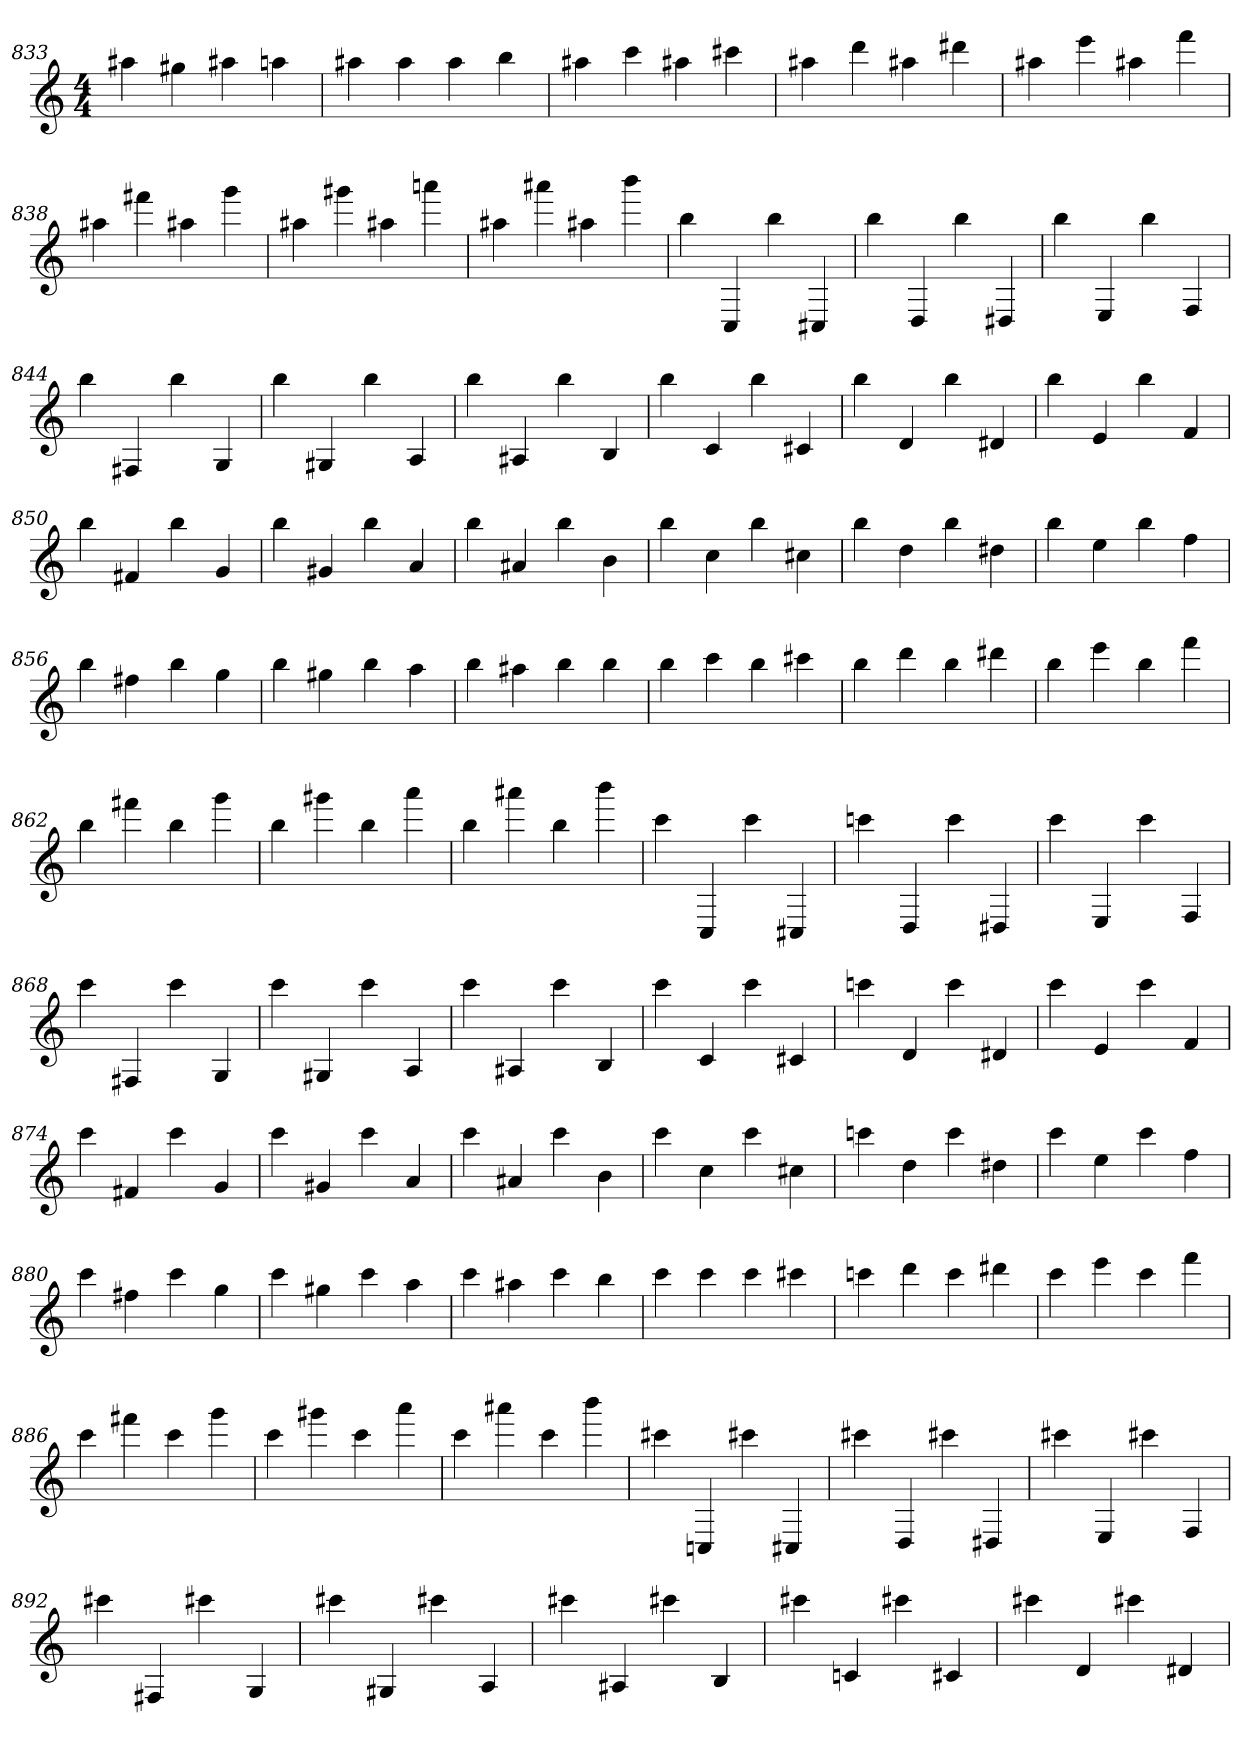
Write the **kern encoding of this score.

**kern
*part1
*staff1
*clefG2
*M4/4
=833
4aa#X
4gg#X
4aa#X
4aan
=834
4aa#X
4aa#
4aa#
4bb
=835
4aa#X
4ccc
4aa#X
4ccc#X
=836
4aa#X
4ddd
4aa#X
4ddd#X
=837
4aa#X
4eee
4aa#X
4fff
=838
4aa#X
4fff#X
4aa#X
4ggg
=839
4aa#X
4ggg#X
4aa#X
4aaan
=840
4aa#X
4aaa#X
4aa#X
4bbb
=841
4bb
4C
4bb
4C#X
=842
4bb
4D
4bb
4D#X
=843
4bb
4E
4bb
4F
=844
4bb
4F#X
4bb
4G
=845
4bb
4G#X
4bb
4A
=846
4bb
4A#X
4bb
4B
=847
4bb
4c
4bb
4c#X
=848
4bb
4d
4bb
4d#X
=849
4bb
4e
4bb
4f
=850
4bb
4f#X
4bb
4g
=851
4bb
4g#X
4bb
4a
=852
4bb
4a#X
4bb
4b
=853
4bb
4cc
4bb
4cc#X
=854
4bb
4dd
4bb
4dd#X
=855
4bb
4ee
4bb
4ff
=856
4bb
4ff#X
4bb
4gg
=857
4bb
4gg#X
4bb
4aa
=858
4bb
4aa#X
4bb
4bb
=859
4bb
4ccc
4bb
4ccc#X
=860
4bb
4ddd
4bb
4ddd#X
=861
4bb
4eee
4bb
4fff
=862
4bb
4fff#X
4bb
4ggg
=863
4bb
4ggg#X
4bb
4aaa
=864
4bb
4aaa#X
4bb
4bbb
=865
4ccc
4C
4ccc
4C#X
=866
4cccn
4D
4ccc
4D#X
=867
4ccc
4E
4ccc
4F
=868
4ccc
4F#X
4ccc
4G
=869
4ccc
4G#X
4ccc
4A
=870
4ccc
4A#X
4ccc
4B
=871
4ccc
4c
4ccc
4c#X
=872
4cccn
4d
4ccc
4d#X
=873
4ccc
4e
4ccc
4f
=874
4ccc
4f#X
4ccc
4g
=875
4ccc
4g#X
4ccc
4a
=876
4ccc
4a#X
4ccc
4b
=877
4ccc
4cc
4ccc
4cc#X
=878
4cccn
4dd
4ccc
4dd#X
=879
4ccc
4ee
4ccc
4ff
=880
4ccc
4ff#X
4ccc
4gg
=881
4ccc
4gg#X
4ccc
4aa
=882
4ccc
4aa#X
4ccc
4bb
=883
4ccc
4ccc
4ccc
4ccc#X
=884
4cccn
4ddd
4ccc
4ddd#X
=885
4ccc
4eee
4ccc
4fff
=886
4ccc
4fff#X
4ccc
4ggg
=887
4ccc
4ggg#X
4ccc
4aaa
=888
4ccc
4aaa#X
4ccc
4bbb
=889
4ccc#X
4Cn
4ccc#X
4C#X
=890
4ccc#X
4D
4ccc#X
4D#X
=891
4ccc#X
4E
4ccc#X
4F
=892
4ccc#X
4F#X
4ccc#X
4G
=893
4ccc#X
4G#X
4ccc#X
4A
=894
4ccc#X
4A#X
4ccc#X
4B
=895
4ccc#X
4cn
4ccc#X
4c#X
=896
4ccc#X
4d
4ccc#X
4d#X
=
*-
